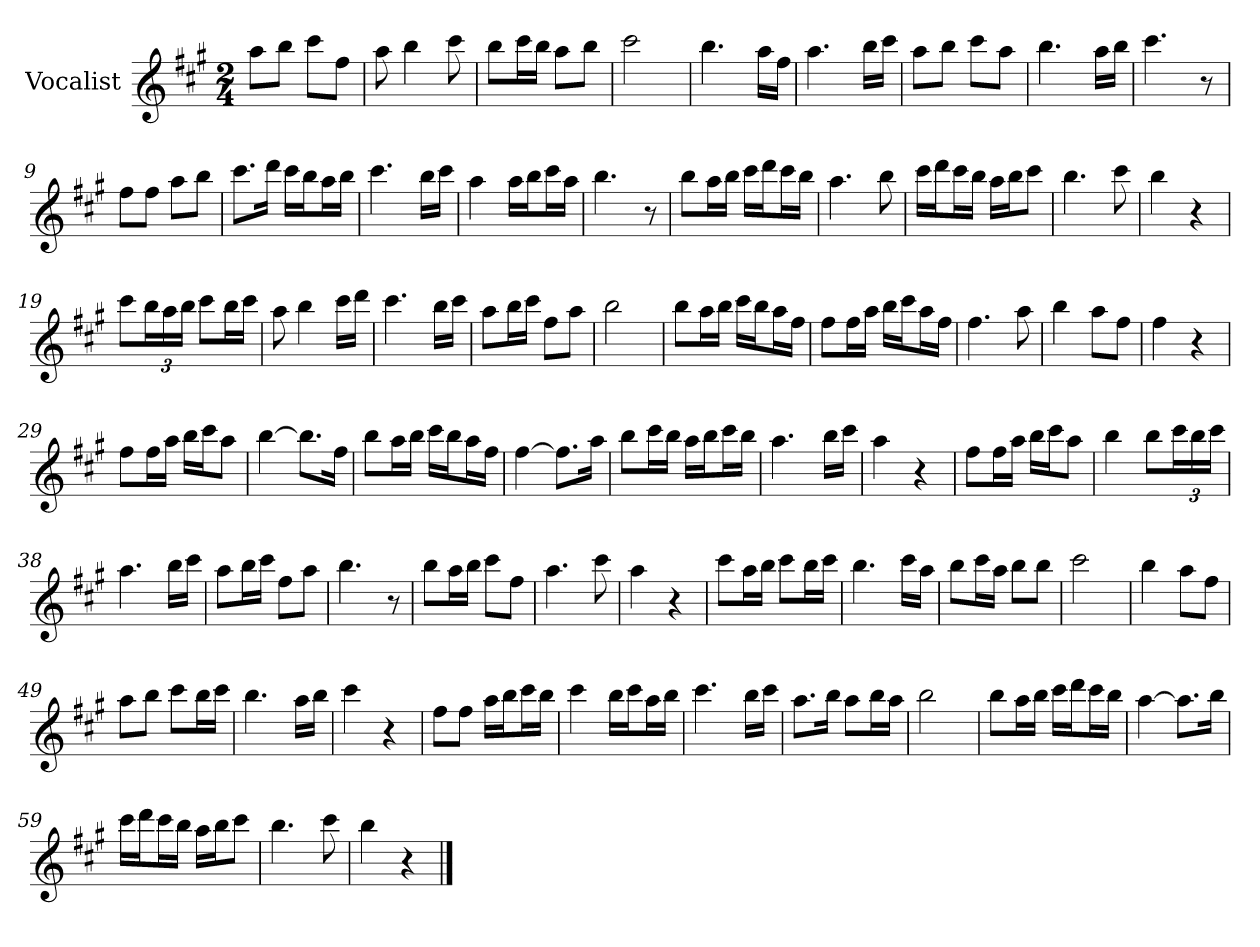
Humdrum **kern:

**kern
*part1
*staff1
*I"Vocalist
*k[f#c#g#]
*A:
*M2/4
=
8aaL
8bbJ
8ccc#L
8ff#J
=1
8aa
4bb
8ccc#
=2
8bbL
16ccc#L
16bbJJ
8aaL
8bbJ
=3
2ccc#
=4
4.bb
16aaLL
16ff#JJ
=5
4.aa
16bbLL
16ccc#JJ
=6
8aaL
8bbJ
8ccc#L
8aaJ
=7
4.bb
16aaLL
16bbJJ
=8
4.ccc#
8r
=9
8ff#L
8ff#J
8aaL
8bbJ
=10
8.ccc#L
16dddJk
16ccc#LL
16bbJ
16aaL
16bbJJ
=11
4.ccc#
16bbLL
16ccc#JJ
=12
4aa
16aaLL
16bbJ
16ccc#L
16aaJJ
=13
4.bb
8r
=14
8bbL
16aaL
16bbJJ
16ccc#LL
16dddJ
16ccc#L
16bbJJ
=15
4.aa
8bb
=16
16ccc#LL
16dddJ
16ccc#L
16bbJJ
16aaLL
16bbJ
8ccc#J
=17
4.bb
8ccc#
=18
4bb
4r
=19
8ccc#L
24bbL
24aa
24bbJJ
8ccc#L
16bbL
16ccc#JJ
=20
8aa
4bb
16ccc#LL
16dddJJ
=21
4.ccc#
16bbLL
16ccc#JJ
=22
8aaL
16bbL
16ccc#JJ
8ff#L
8aaJ
=23
2bb
=24
8bbL
16aaL
16bbJJ
16ccc#LL
16bbJ
16aaL
16ff#JJ
=25
8ff#L
16ff#L
16aaJJ
16bbLL
16ccc#J
16aaL
16ff#JJ
=26
4.ff#
8aa
=27
4bb
8aaL
8ff#J
=28
4ff#
4r
=29
8ff#L
16ff#L
16aaJJ
16bbLL
16ccc#J
8aaJ
=30
[4bb
8.bbL]
16ff#Jk
=31
8bbL
16aaL
16bbJJ
16ccc#LL
16bbJ
16aaL
16ff#JJ
=32
[4ff#
8.ff#L]
16aaJk
=33
8bbL
16ccc#L
16bbJJ
16aaLL
16bbJ
16ccc#L
16bbJJ
=34
4.aa
16bbLL
16ccc#JJ
=35
4aa
4r
=36
8ff#L
16ff#L
16aaJJ
16bbLL
16ccc#J
8aaJ
=37
4bb
8bbL
24ccc#L
24bb
24ccc#JJ
=38
4.aa
16bbLL
16ccc#JJ
=39
8aaL
16bbL
16ccc#JJ
8ff#L
8aaJ
=40
4.bb
8r
=41
8bbL
16aaL
16bbJJ
8ccc#L
8ff#J
=42
4.aa
8ccc#
=43
4aa
4r
=44
8ccc#L
16aaL
16bbJJ
8ccc#L
16bbL
16ccc#JJ
=45
4.bb
16ccc#LL
16aaJJ
=46
8bbL
16ccc#L
16aaJJ
8bbL
8bbJ
=47
2ccc#
=48
4bb
8aaL
8ff#J
=49
8aaL
8bbJ
8ccc#L
16bbL
16ccc#JJ
=50
4.bb
16aaLL
16bbJJ
=51
4ccc#
4r
=52
8ff#L
8ff#J
16aaLL
16bbJ
16ccc#L
16bbJJ
=53
4ccc#
16bbLL
16ccc#J
16aaL
16bbJJ
=54
4.ccc#
16bbLL
16ccc#JJ
=55
8.aaL
16bbJk
8aaL
16bbL
16aaJJ
=56
2bb
=57
8bbL
16aaL
16bbJJ
16ccc#LL
16dddJ
16ccc#L
16bbJJ
=58
[4aa
8.aaL]
16bbJk
=59
16ccc#LL
16dddJ
16ccc#L
16bbJJ
16aaLL
16bbJ
8ccc#J
=60
4.bb
8ccc#
=61
4bb
4r
==
*-
